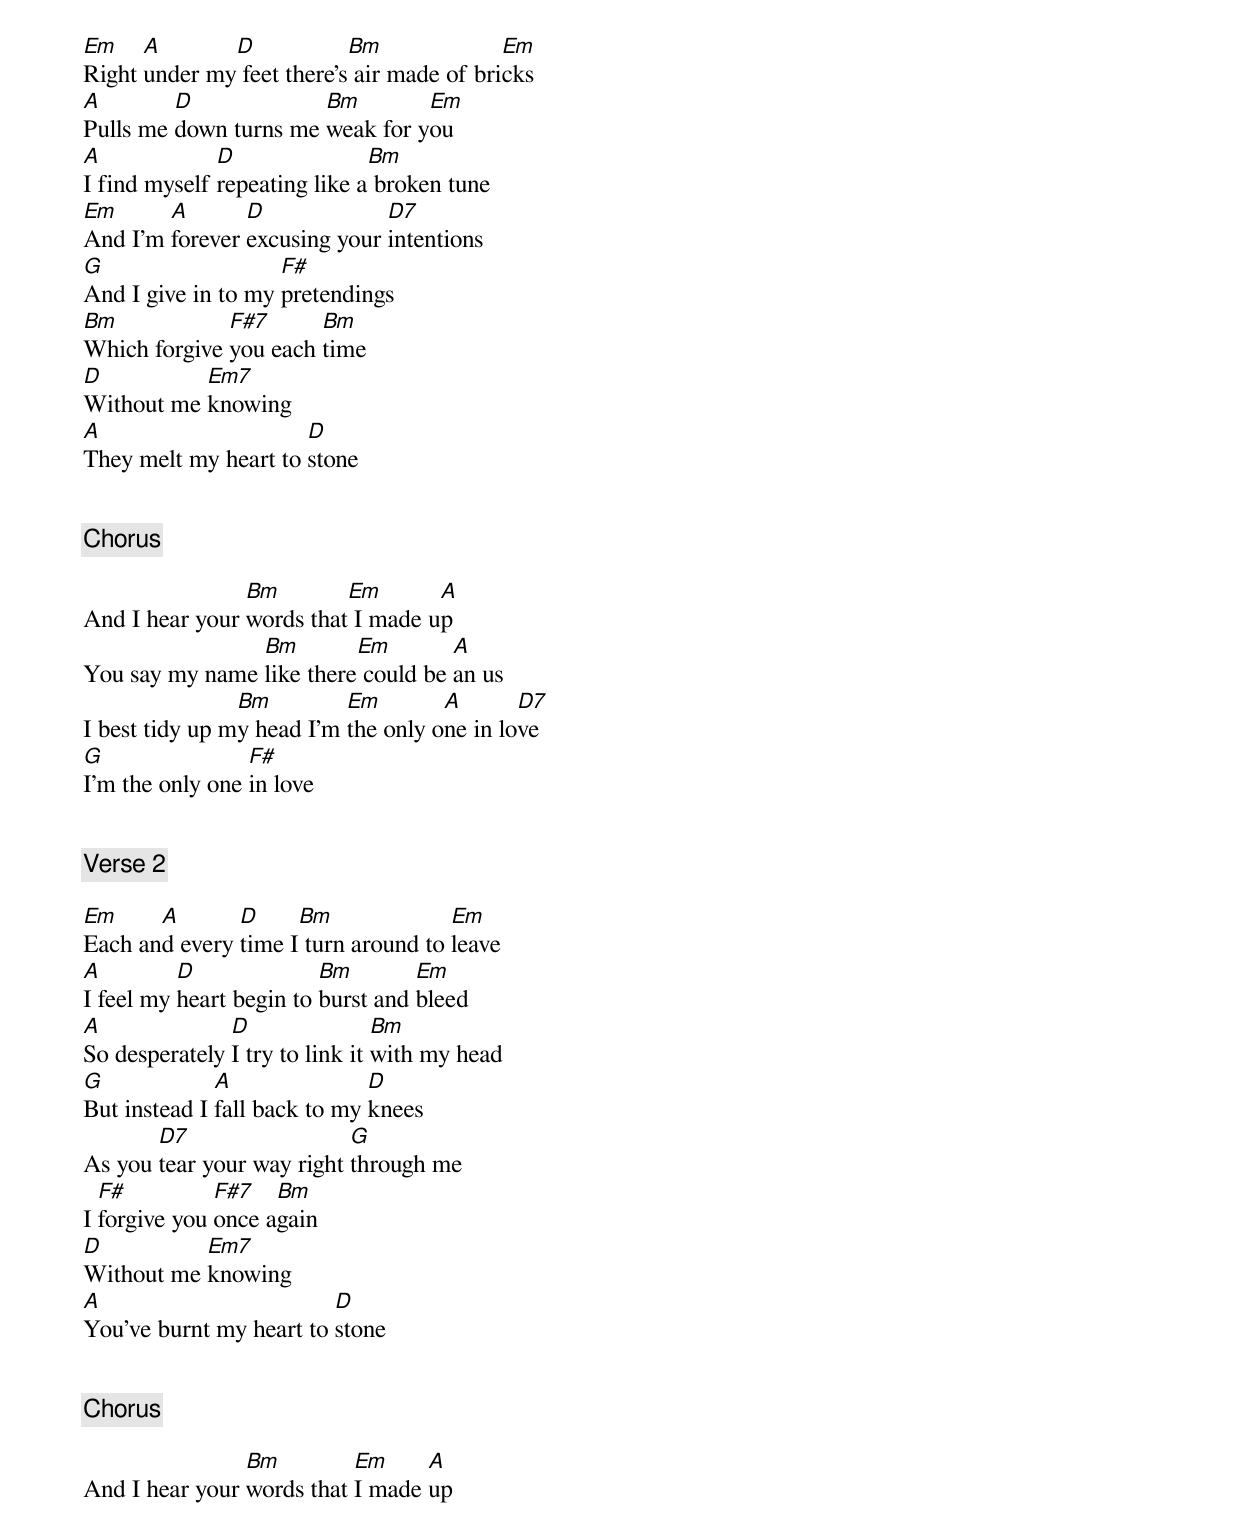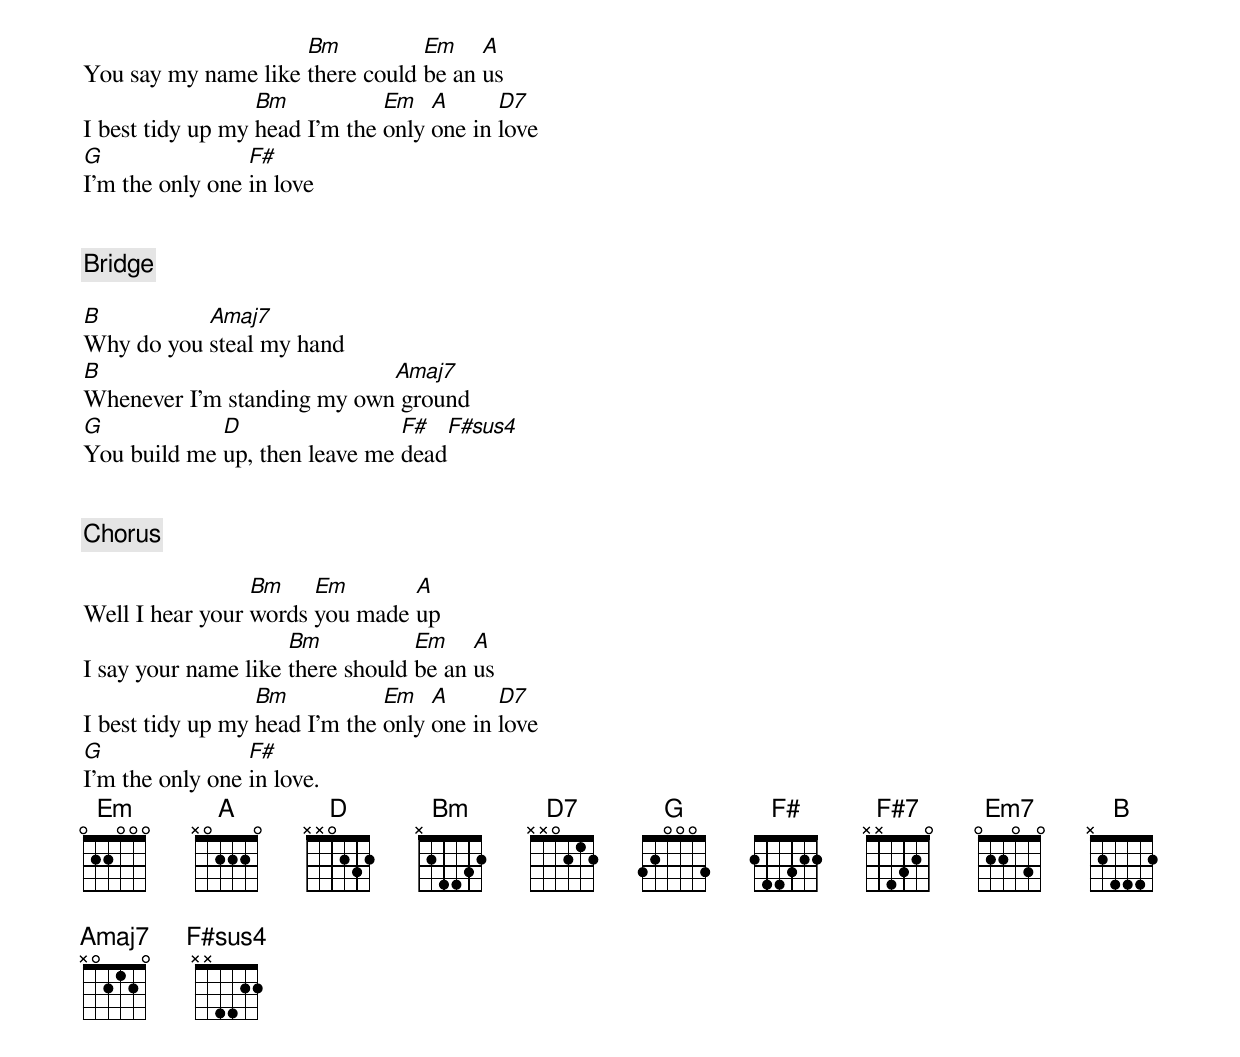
Em    A       D            Bm              Em
Right under my feet there’s air made of bricks
A        D             Bm        Em
Pulls me down turns me weak for you
A             D               Bm
I find myself repeating like a broken tune
Em      A       D             D7
And I’m forever excusing your intentions
G                   F#
And I give in to my pretendings
Bm            F#7      Bm
Which forgive you each time
D          Em7
Without me knowing
A                     D
They melt my heart to stone


[Chorus]

                Bm        Em       A
And I hear your words that I made up
                Bm        Em        A
You say my name like there could be an us
                Bm         Em        A       D7
I best tidy up my head I’m the only one in love
G                F#
I’m the only one in love


[Verse 2]

Em     A       D     Bm              Em
Each and every time I turn around to leave
A         D              Bm        Em
I feel my heart begin to burst and bleed
A              D                Bm
So desperately I try to link it with my head
G             A               D
But instead I fall back to my knees
       D7                  G
As you tear your way right through me
  F#          F#7   Bm
I forgive you once again
D          Em7
Without me knowing
A                        D
You’ve burnt my heart to stone


[Chorus]

                Bm         Em     A
And I hear your words that I made up
                     Bm          Em    A
You say my name like there could be an us
                  Bm           Em   A      D7
I best tidy up my head I’m the only one in love
G                F#
I’m the only one in love


[Bridge]

B          Amaj7
Why do you steal my hand
B                           Amaj7
Whenever I’m standing my own ground
G            D                 F#  F#sus4
You build me up, then leave me dead


[Chorus]

                 Bm    Em       A
Well I hear your words you made up
                     Bm           Em    A
I say your name like there should be an us
                  Bm           Em   A      D7
I best tidy up my head I’m the only one in love
G                F#
I’m the only one in love.
